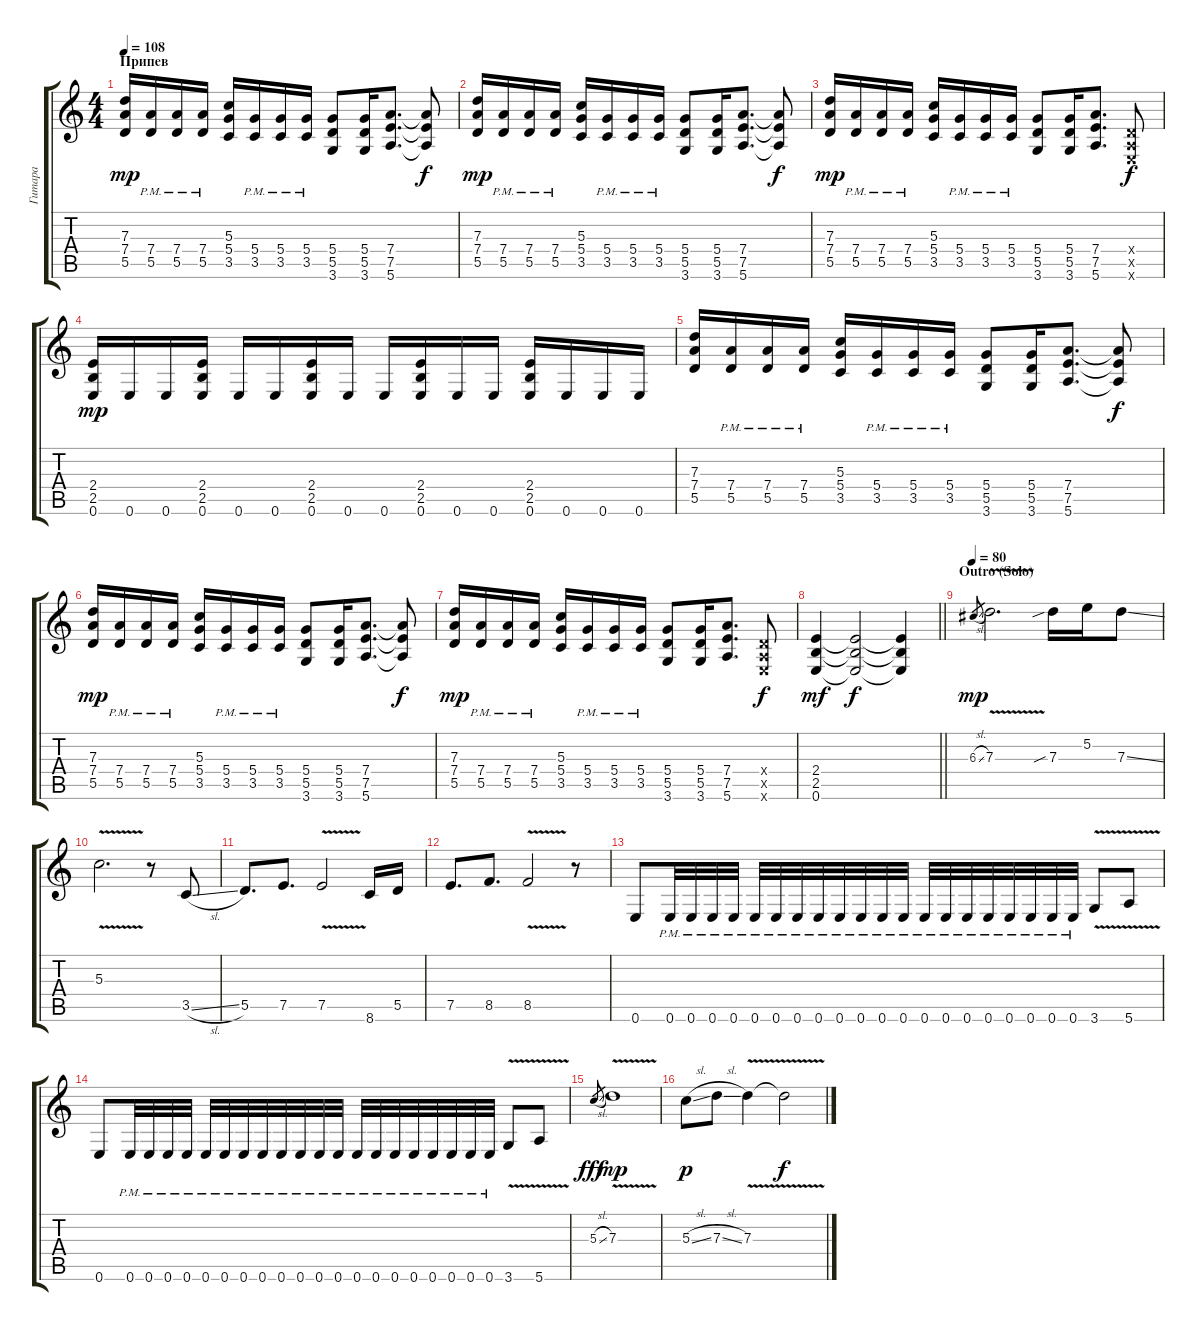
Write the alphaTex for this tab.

\track ("Гитара" "Гитара") {instrument overdrivenguitar}
\staff {score tabs}
\tuning (E4 B3 G3 D3 A2 E2) {hide}
\ts (4 4)
\section ("" "Припев")
\tempo 108
\clef g2
\ks c
(7.3 7.4 5.5).16{dy mp} (7.4{pm} 5.5{pm}).16 (7.4{pm} 5.5{pm}).16 (7.4{pm} 5.5{pm}).16 (5.3 5.4 3.5).16 (5.4{pm} 3.5{pm}).16 (5.4{pm} 3.5{pm}).16 (5.4{pm} 3.5{pm}).16 (5.4 5.5 3.6).8 (5.4 5.5 3.6).16 (7.4 7.5 5.6).8{d} (7.4{t} 7.5{t} 5.6{t}).8{dy f} |
(7.3 7.4 5.5).16{dy mp} (7.4{pm} 5.5{pm}).16 (7.4{pm} 5.5{pm}).16 (7.4{pm} 5.5{pm}).16 (5.3 5.4 3.5).16 (5.4{pm} 3.5{pm}).16 (5.4{pm} 3.5{pm}).16 (5.4{pm} 3.5{pm}).16 (5.4 5.5 3.6).8 (5.4 5.5 3.6).16 (7.4 7.5 5.6).8{d} (7.4{t} 7.5{t} 5.6{t}).8{dy f} |
(7.3 7.4 5.5).16{dy mp} (7.4{pm} 5.5{pm}).16 (7.4{pm} 5.5{pm}).16 (7.4{pm} 5.5{pm}).16 (5.3 5.4 3.5).16 (5.4{pm} 3.5{pm}).16 (5.4{pm} 3.5{pm}).16 (5.4{pm} 3.5{pm}).16 (5.4 5.5 3.6).8 (5.4 5.5 3.6).16 (7.4 7.5 5.6).8{d} (0.4{x} 0.5{x} 0.6{x}).8{dy f} |
(2.4 2.5 0.6).16{dy mp} 0.6.16 0.6.16 (2.4 2.5 0.6).16 0.6.16 0.6.16 (2.4 2.5 0.6).16 0.6.16 0.6.16 (2.4 2.5 0.6).16 0.6.16 0.6.16 (2.4 2.5 0.6).16 0.6.16 0.6.16 0.6.16 |
(7.3 7.4 5.5).16 (7.4{pm} 5.5{pm}).16 (7.4{pm} 5.5{pm}).16 (7.4{pm} 5.5{pm}).16 (5.3 5.4 3.5).16 (5.4{pm} 3.5{pm}).16 (5.4{pm} 3.5{pm}).16 (5.4{pm} 3.5{pm}).16 (5.4 5.5 3.6).8 (5.4 5.5 3.6).16 (7.4 7.5 5.6).8{d} (7.4{t} 7.5{t} 5.6{t}).8{dy f} |
(7.3 7.4 5.5).16{dy mp} (7.4{pm} 5.5{pm}).16 (7.4{pm} 5.5{pm}).16 (7.4{pm} 5.5{pm}).16 (5.3 5.4 3.5).16 (5.4{pm} 3.5{pm}).16 (5.4{pm} 3.5{pm}).16 (5.4{pm} 3.5{pm}).16 (5.4 5.5 3.6).8 (5.4 5.5 3.6).16 (7.4 7.5 5.6).8{d} (7.4{t} 7.5{t} 5.6{t}).8{dy f} |
(7.3 7.4 5.5).16{dy mp} (7.4{pm} 5.5{pm}).16 (7.4{pm} 5.5{pm}).16 (7.4{pm} 5.5{pm}).16 (5.3 5.4 3.5).16 (5.4{pm} 3.5{pm}).16 (5.4{pm} 3.5{pm}).16 (5.4{pm} 3.5{pm}).16 (5.4 5.5 3.6).8 (5.4 5.5 3.6).16 (7.4 7.5 5.6).8{d} (0.4{x} 0.5{x} 0.6{x}).8{dy f} |
\barLineRight lightlight
(2.4 2.5 0.6).4{dy mf} (2.4{t} 2.5{t} 0.6{t}).2{dy f} (2.4{t} 2.5{t} 0.6{t}).4 |
\section ("" "Outro (Solo) ")
\tempo 80
6.3{sl}.8{gr dy mp} 7.3{v}.2{d} 7.3{sib}.16 5.2.16 7.3{ss}.8 |
5.3{v}.2{d} r.8 3.5{sl}.8 |
5.5.8{d} 7.5.8{d} 7.5{v}.2 8.6.16 5.5.16 |
7.5.8{d} 8.5.8{d} 8.5{v}.2 r.8 |
0.6.8 0.6{pm}.32 0.6{pm}.32 0.6{pm}.32 0.6{pm}.32 0.6{pm}.32 0.6{pm}.32 0.6{pm}.32 0.6{pm}.32 0.6{pm}.32 0.6{pm}.32 0.6{pm}.32 0.6{pm}.32 0.6{pm}.32 0.6{pm}.32 0.6{pm}.32 0.6{pm}.32 0.6{pm}.32 0.6{pm}.32 0.6{pm}.32 0.6{pm}.32 3.6{v}.8 5.6{v}.8 |
0.6.8 0.6{pm}.32 0.6{pm}.32 0.6{pm}.32 0.6{pm}.32 0.6{pm}.32 0.6{pm}.32 0.6{pm}.32 0.6{pm}.32 0.6{pm}.32 0.6{pm}.32 0.6{pm}.32 0.6{pm}.32 0.6{pm}.32 0.6{pm}.32 0.6{pm}.32 0.6{pm}.32 0.6{pm}.32 0.6{pm}.32 0.6{pm}.32 0.6{pm}.32 3.6{v}.8 5.6{v}.8 |
5.3{sl}.8{gr dy fff} 7.3{v}.1{dy mp} |
5.3{sl}.8{dy p} 7.3{sl}.8 7.3{v}.4 7.3{t}.2{dy f}
